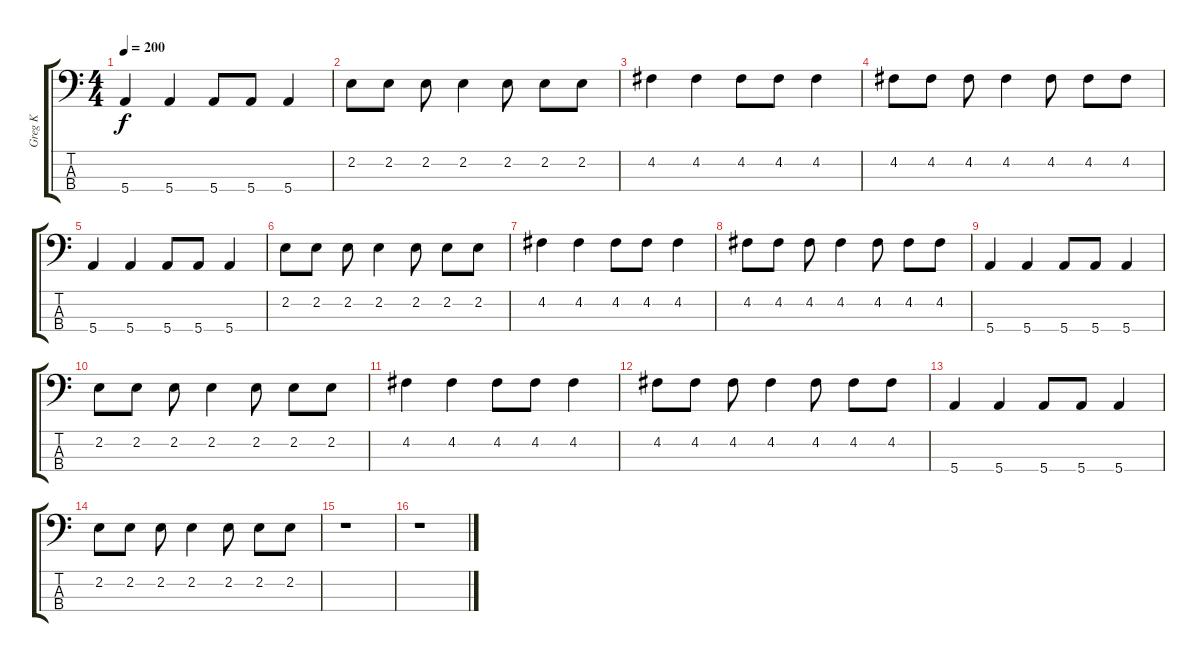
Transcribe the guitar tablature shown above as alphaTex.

\track ("Greg K" "Greg K") {instrument electricbasspick}
\staff {score tabs}
\tuning (G2 D2 A1 E1) {hide}
\ts (4 4)
\tempo 200
\clef f4
\ks c
5.4.4{dy f} 5.4.4 5.4.8 5.4.8 5.4.4 |
2.2.8 2.2.8 2.2.8 2.2.4 2.2.8 2.2.8 2.2.8 |
4.2.4 4.2.4 4.2.8 4.2.8 4.2.4 |
4.2.8 4.2.8 4.2.8 4.2.4 4.2.8 4.2.8 4.2.8 |
5.4.4 5.4.4 5.4.8 5.4.8 5.4.4 |
2.2.8 2.2.8 2.2.8 2.2.4 2.2.8 2.2.8 2.2.8 |
4.2.4 4.2.4 4.2.8 4.2.8 4.2.4 |
4.2.8 4.2.8 4.2.8 4.2.4 4.2.8 4.2.8 4.2.8 |
5.4.4 5.4.4 5.4.8 5.4.8 5.4.4 |
2.2.8 2.2.8 2.2.8 2.2.4 2.2.8 2.2.8 2.2.8 |
4.2.4 4.2.4 4.2.8 4.2.8 4.2.4 |
4.2.8 4.2.8 4.2.8 4.2.4 4.2.8 4.2.8 4.2.8 |
5.4.4 5.4.4 5.4.8 5.4.8 5.4.4 |
2.2.8 2.2.8 2.2.8 2.2.4 2.2.8 2.2.8 2.2.8 |
r.1 |
r.1
